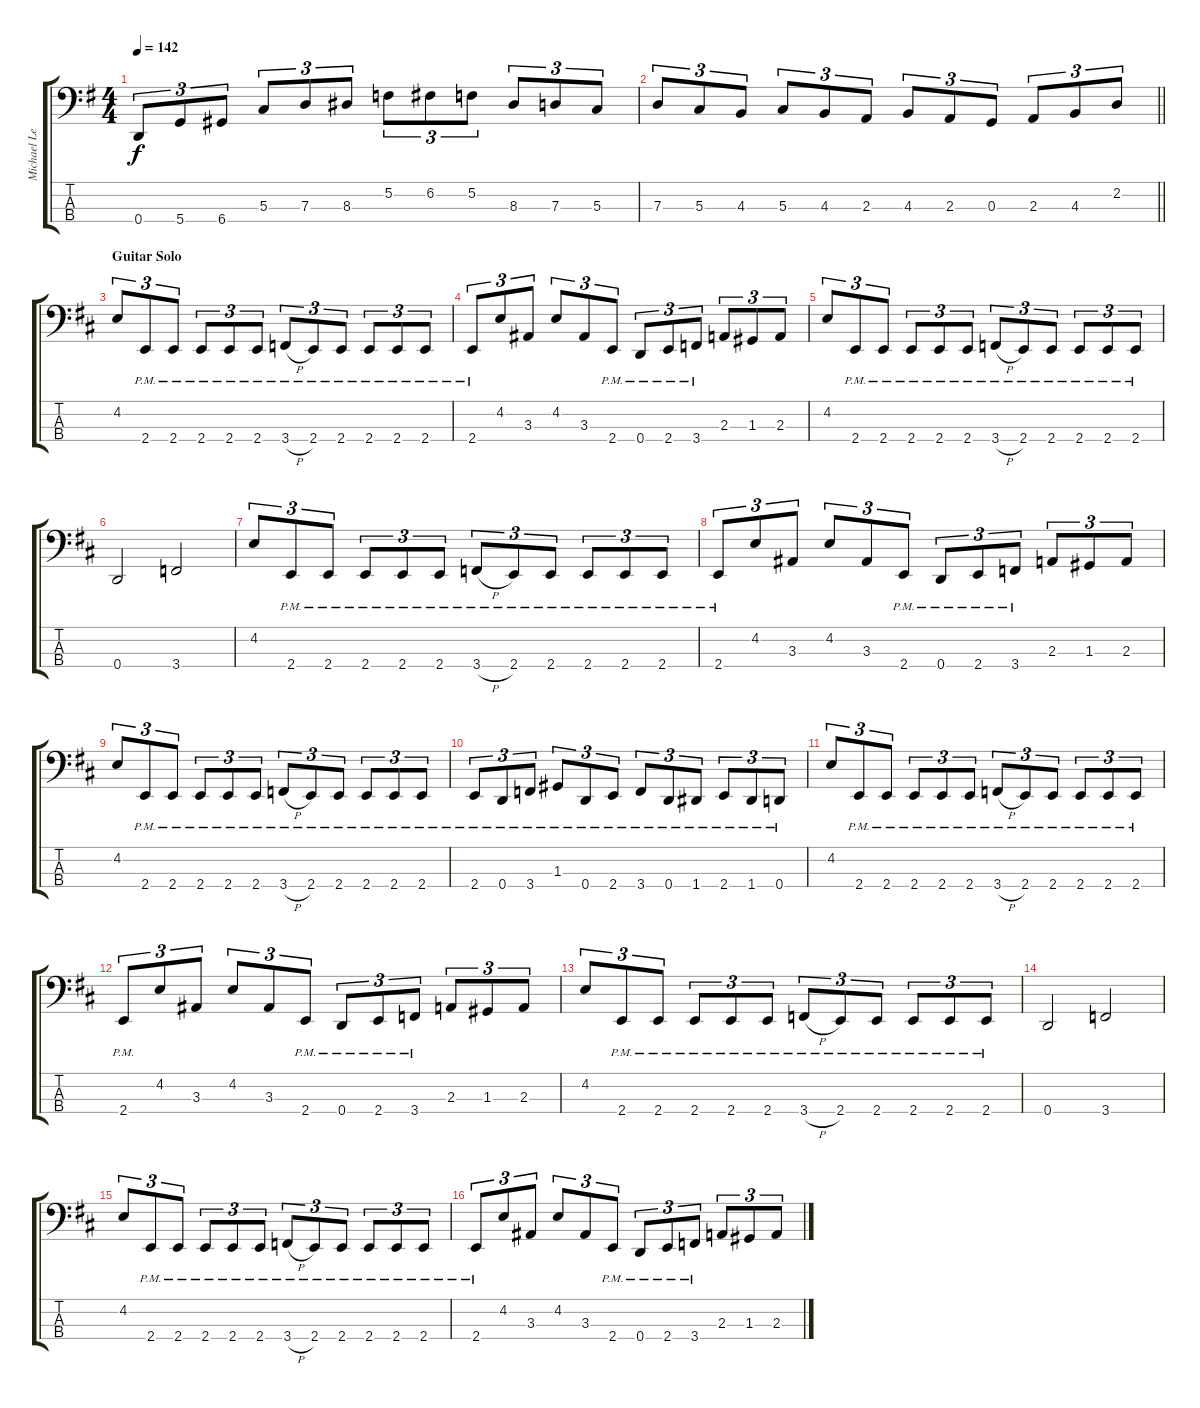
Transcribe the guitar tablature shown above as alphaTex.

\track ("Michael Lepond (bass)" "Michael Le") {instrument electricbassfinger}
\staff {score tabs}
\tuning (F2 C2 G1 D1) {hide}
\ts (4 4)
\tempo 142
\clef f4
\ks eminor
0.4.8{tu (3 2) dy f} 5.4.8{tu (3 2)} 6.4.8{tu (3 2)} 5.3.8{tu (3 2)} 7.3.8{tu (3 2)} 8.3.8{tu (3 2)} 5.2.8{tu (3 2)} 6.2.8{tu (3 2)} 5.2.8{tu (3 2)} 8.3.8{tu (3 2)} 7.3.8{tu (3 2)} 5.3.8{tu (3 2)} |
\barLineRight lightlight
7.3.8{tu (3 2)} 5.3.8{tu (3 2)} 4.3.8{tu (3 2)} 5.3.8{tu (3 2)} 4.3.8{tu (3 2)} 2.3.8{tu (3 2)} 4.3.8{tu (3 2)} 2.3.8{tu (3 2)} 0.3.8{tu (3 2)} 2.3.8{tu (3 2)} 4.3.8{tu (3 2)} 2.2.8{tu (3 2)} |
\section ("" "Guitar Solo")
\ks bminor
4.2.8{tu (3 2)} 2.4{pm}.8{tu (3 2)} 2.4{pm}.8{tu (3 2)} 2.4{pm}.8{tu (3 2)} 2.4{pm}.8{tu (3 2)} 2.4{pm}.8{tu (3 2)} 3.4{h pm}.8{tu (3 2)} 2.4{pm}.8{tu (3 2)} 2.4{pm}.8{tu (3 2)} 2.4{pm}.8{tu (3 2)} 2.4{pm}.8{tu (3 2)} 2.4{pm}.8{tu (3 2)} |
2.4{pm}.8{tu (3 2)} 4.2.8{tu (3 2)} 3.3.8{tu (3 2)} 4.2.8{tu (3 2)} 3.3.8{tu (3 2)} 2.4{pm}.8{tu (3 2)} 0.4{pm}.8{tu (3 2)} 2.4{pm}.8{tu (3 2)} 3.4{pm}.8{tu (3 2)} 2.3.8{tu (3 2)} 1.3.8{tu (3 2)} 2.3.8{tu (3 2)} |
4.2.8{tu (3 2)} 2.4{pm}.8{tu (3 2)} 2.4{pm}.8{tu (3 2)} 2.4{pm}.8{tu (3 2)} 2.4{pm}.8{tu (3 2)} 2.4{pm}.8{tu (3 2)} 3.4{h pm}.8{tu (3 2)} 2.4{pm}.8{tu (3 2)} 2.4{pm}.8{tu (3 2)} 2.4{pm}.8{tu (3 2)} 2.4{pm}.8{tu (3 2)} 2.4{pm}.8{tu (3 2)} |
0.4.2 3.4.2 |
4.2.8{tu (3 2)} 2.4{pm}.8{tu (3 2)} 2.4{pm}.8{tu (3 2)} 2.4{pm}.8{tu (3 2)} 2.4{pm}.8{tu (3 2)} 2.4{pm}.8{tu (3 2)} 3.4{h pm}.8{tu (3 2)} 2.4{pm}.8{tu (3 2)} 2.4{pm}.8{tu (3 2)} 2.4{pm}.8{tu (3 2)} 2.4{pm}.8{tu (3 2)} 2.4{pm}.8{tu (3 2)} |
2.4{pm}.8{tu (3 2)} 4.2.8{tu (3 2)} 3.3.8{tu (3 2)} 4.2.8{tu (3 2)} 3.3.8{tu (3 2)} 2.4{pm}.8{tu (3 2)} 0.4{pm}.8{tu (3 2)} 2.4{pm}.8{tu (3 2)} 3.4{pm}.8{tu (3 2)} 2.3.8{tu (3 2)} 1.3.8{tu (3 2)} 2.3.8{tu (3 2)} |
4.2.8{tu (3 2)} 2.4{pm}.8{tu (3 2)} 2.4{pm}.8{tu (3 2)} 2.4{pm}.8{tu (3 2)} 2.4{pm}.8{tu (3 2)} 2.4{pm}.8{tu (3 2)} 3.4{h pm}.8{tu (3 2)} 2.4{pm}.8{tu (3 2)} 2.4{pm}.8{tu (3 2)} 2.4{pm}.8{tu (3 2)} 2.4{pm}.8{tu (3 2)} 2.4{pm}.8{tu (3 2)} |
2.4{pm}.8{tu (3 2)} 0.4{pm}.8{tu (3 2)} 3.4{pm}.8{tu (3 2)} 1.3{pm}.8{tu (3 2)} 0.4{pm}.8{tu (3 2)} 2.4{pm}.8{tu (3 2)} 3.4{pm}.8{tu (3 2)} 0.4{pm}.8{tu (3 2)} 1.4{pm}.8{tu (3 2)} 2.4{pm}.8{tu (3 2)} 1.4{pm}.8{tu (3 2)} 0.4{pm}.8{tu (3 2)} |
4.2.8{tu (3 2)} 2.4{pm}.8{tu (3 2)} 2.4{pm}.8{tu (3 2)} 2.4{pm}.8{tu (3 2)} 2.4{pm}.8{tu (3 2)} 2.4{pm}.8{tu (3 2)} 3.4{h pm}.8{tu (3 2)} 2.4{pm}.8{tu (3 2)} 2.4{pm}.8{tu (3 2)} 2.4{pm}.8{tu (3 2)} 2.4{pm}.8{tu (3 2)} 2.4{pm}.8{tu (3 2)} |
2.4{pm}.8{tu (3 2)} 4.2.8{tu (3 2)} 3.3.8{tu (3 2)} 4.2.8{tu (3 2)} 3.3.8{tu (3 2)} 2.4{pm}.8{tu (3 2)} 0.4{pm}.8{tu (3 2)} 2.4{pm}.8{tu (3 2)} 3.4{pm}.8{tu (3 2)} 2.3.8{tu (3 2)} 1.3.8{tu (3 2)} 2.3.8{tu (3 2)} |
4.2.8{tu (3 2)} 2.4{pm}.8{tu (3 2)} 2.4{pm}.8{tu (3 2)} 2.4{pm}.8{tu (3 2)} 2.4{pm}.8{tu (3 2)} 2.4{pm}.8{tu (3 2)} 3.4{h pm}.8{tu (3 2)} 2.4{pm}.8{tu (3 2)} 2.4{pm}.8{tu (3 2)} 2.4{pm}.8{tu (3 2)} 2.4{pm}.8{tu (3 2)} 2.4{pm}.8{tu (3 2)} |
0.4.2 3.4.2 |
4.2.8{tu (3 2)} 2.4{pm}.8{tu (3 2)} 2.4{pm}.8{tu (3 2)} 2.4{pm}.8{tu (3 2)} 2.4{pm}.8{tu (3 2)} 2.4{pm}.8{tu (3 2)} 3.4{h pm}.8{tu (3 2)} 2.4{pm}.8{tu (3 2)} 2.4{pm}.8{tu (3 2)} 2.4{pm}.8{tu (3 2)} 2.4{pm}.8{tu (3 2)} 2.4{pm}.8{tu (3 2)} |
2.4{pm}.8{tu (3 2)} 4.2.8{tu (3 2)} 3.3.8{tu (3 2)} 4.2.8{tu (3 2)} 3.3.8{tu (3 2)} 2.4{pm}.8{tu (3 2)} 0.4{pm}.8{tu (3 2)} 2.4{pm}.8{tu (3 2)} 3.4{pm}.8{tu (3 2)} 2.3.8{tu (3 2)} 1.3.8{tu (3 2)} 2.3.8{tu (3 2)}
